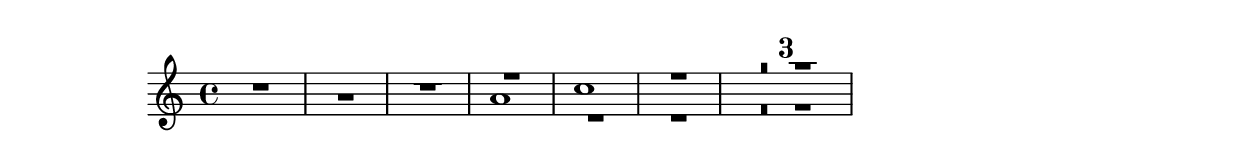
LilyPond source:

%% Do not edit this file; it is automatically
%% generated from LSR http://lsr.dsi.unimi.it
%% This file is in the public domain.
\version "2.13.16"

\header {
  lsrtags = "rhythms, tweaks-and-overrides"

%% Translation of GIT committish: 5a7301fc350ffc3ab5bd3a2084c91666c9e9a549
 doctitlees = "Posicionar los silencios multicompás"
 texidoces = "
A diferencia de los silencios normales, no existe una instrucción
predefinida para modificar la posición predeterminada de un
símbolo de silencio multicompás sobre el pentagrama, adjuntándolo
a una nota, independientemente de cuál sea su forma.  Sin embargo,
en la música polifónica los silencios multicompás de las voces de
numeración par e impar están separados verticalmente.  La
colocación de los silencios multicompás se puede controlar como se
ve a continuación:

"
%% Translation of GIT committish: 0a868be38a775ecb1ef935b079000cebbc64de40
texidocde = "
Anders als bei normalen Pausen gibt es keinen direkten Befehl, um die
vertikale Position von Ganztaktpausen zu beeinflussen, indem man sie an
eine Tonhöhe anhängt.  In polyphoner Notation wird aber dennoch die
Position der Pausen von geraden und ungeraden Stimmen voneinander
unterschieden.  Die Position von Ganztaktpausen kann wie folgt verändert
werden:
 "
  doctitlede = "Positionierung von Ganztaktpausen"


%% Translation of GIT committish: 4da4307e396243a5a3bc33a0c2753acac92cb685
  texidocfr = "
Si l'on peut positionner verticalement un silence simple en le
rattachant à une note, il n'en va pas de même pour un silence
multi-mesures.  Néanmoins, et uniquement dans le cadre de musique
polyphonique, les silences multi-mesures sont positionnés différemment
selon qu'ils appartiennent à une voix au numéro pair ou impair.  Le
positionnement des silences multi-mesures peut se contrôler ainsi :
"
  doctitlefr = "Positionnement des silences multi-mesures"

  texidoc = "
Unlike ordinary rests, there is no predefined command to change the
staff position of a multi-measure rest symbol of either form by
attaching it to a note.  However, in polyphonic music multi-measure
rests in odd-numbered and even-numbered voices are vertically
separated. The positioning of multi-measure rests can be controlled as
follows:

"
  doctitle = "Positioning multi-measure rests"
} % begin verbatim

\relative c'' {
  % MMR - Multi-Measure Rest
  % MMRs by default are set under the fourth line
  R1
  % They can be moved with an override
  \override MultiMeasureRest #'staff-position = #-2
  R1
  % A value of 0 is the default position;
  % the following trick moves the rest to the center line
  \override MultiMeasureRest #'staff-position = #-0.01
  R1
  % MMRs in odd-numbered voices are under the top line
  << { R1 } \\ { a1 } >>
  % MMRs in even-numbered voices are under the bottom line
  << { c1 } \\ { R1 } >>
  % They remain separated even in empty measures
  << { R1 } \\ { R1 } >>
  % This brings them together even though there are two voices
  \compressFullBarRests
  <<
    \revert MultiMeasureRest #'staff-position
    { R1*3 }
    \\
    \revert MultiMeasureRest #'staff-position
    { R1*3 }
  >>
}
